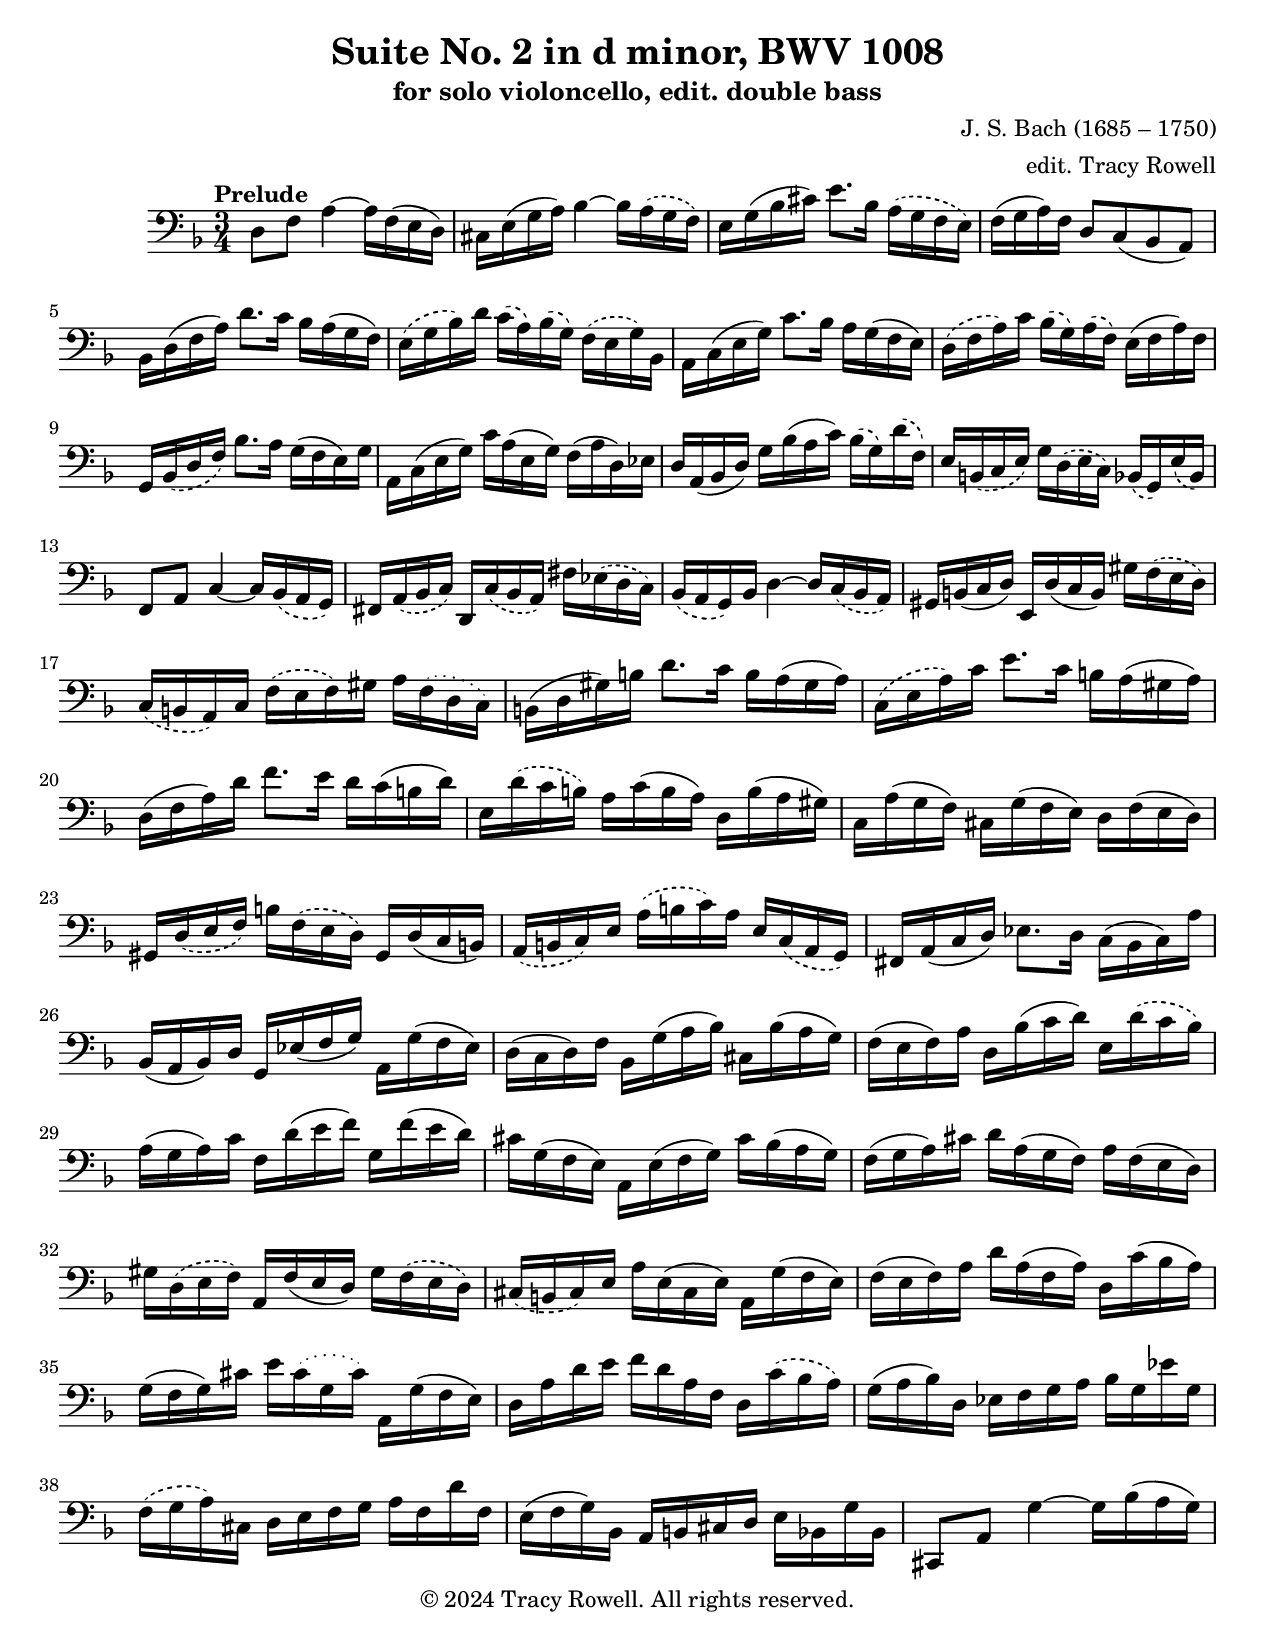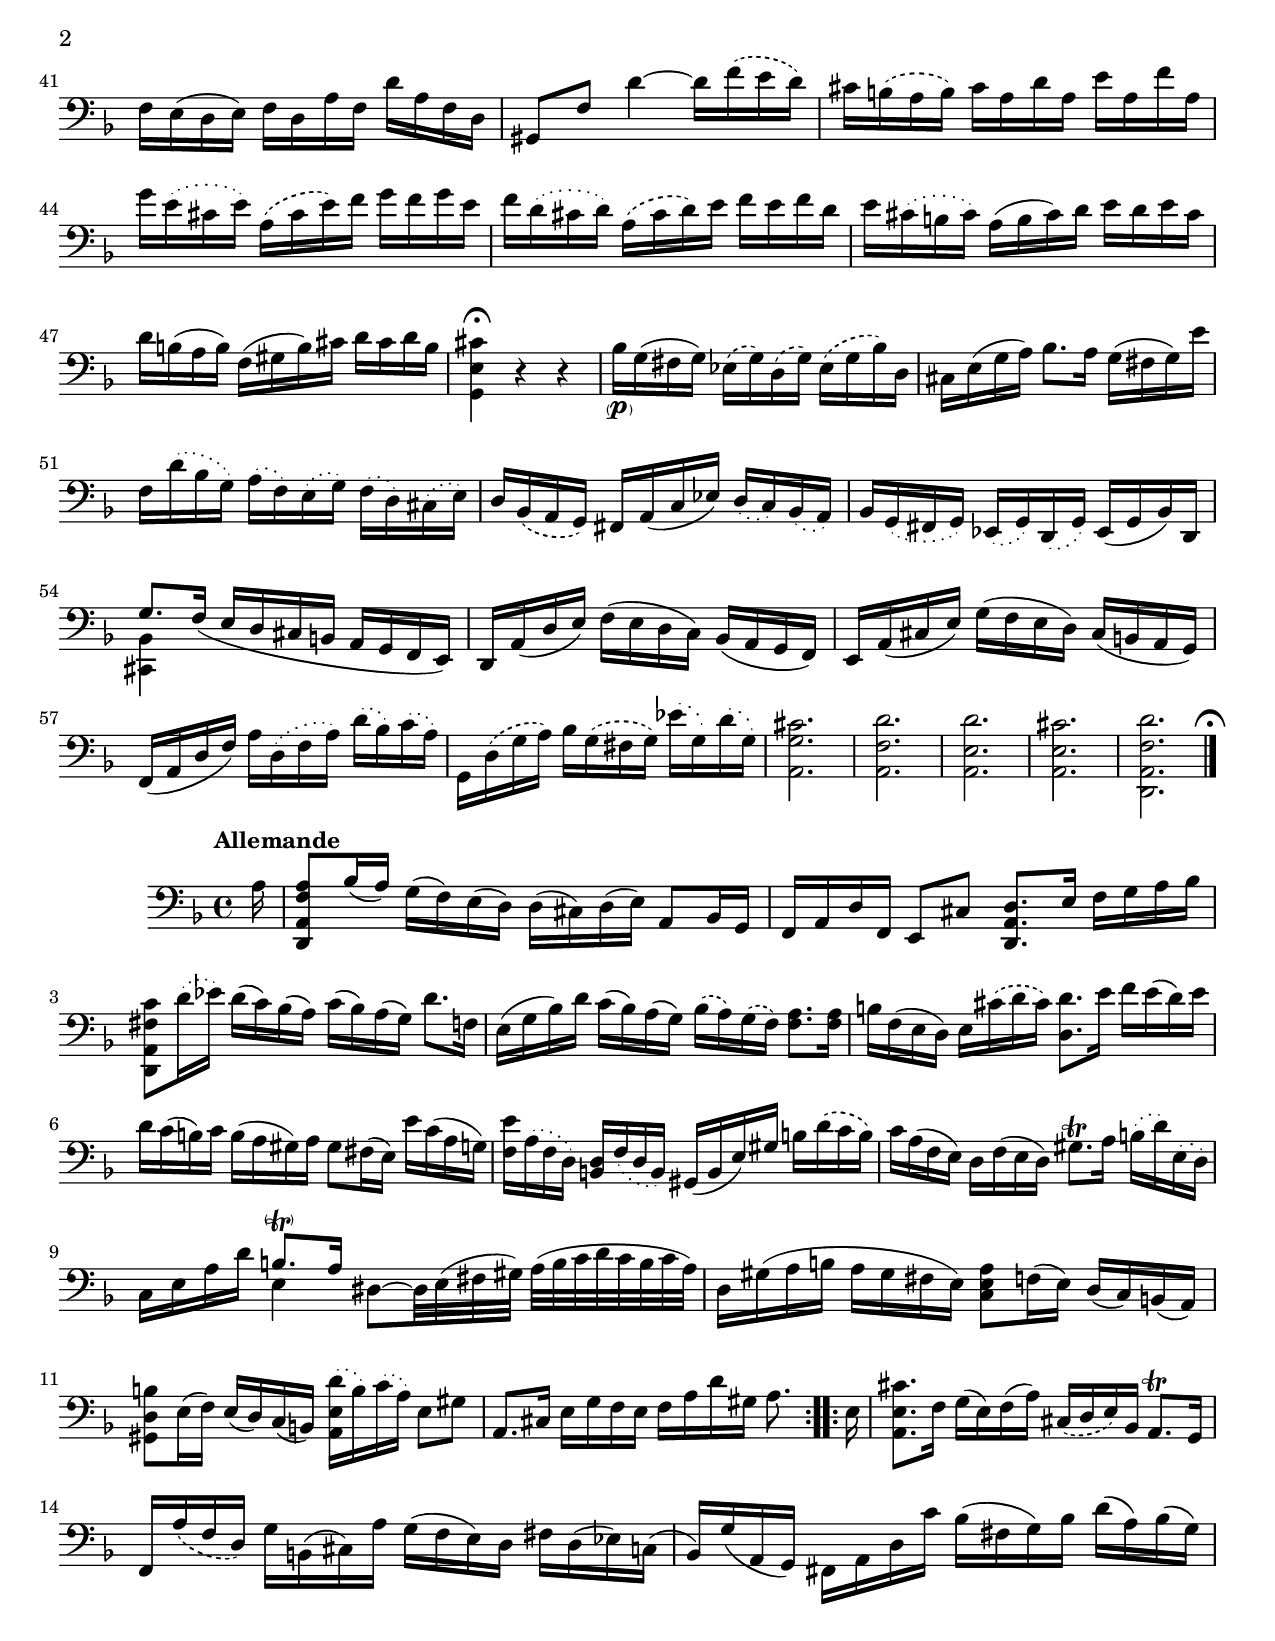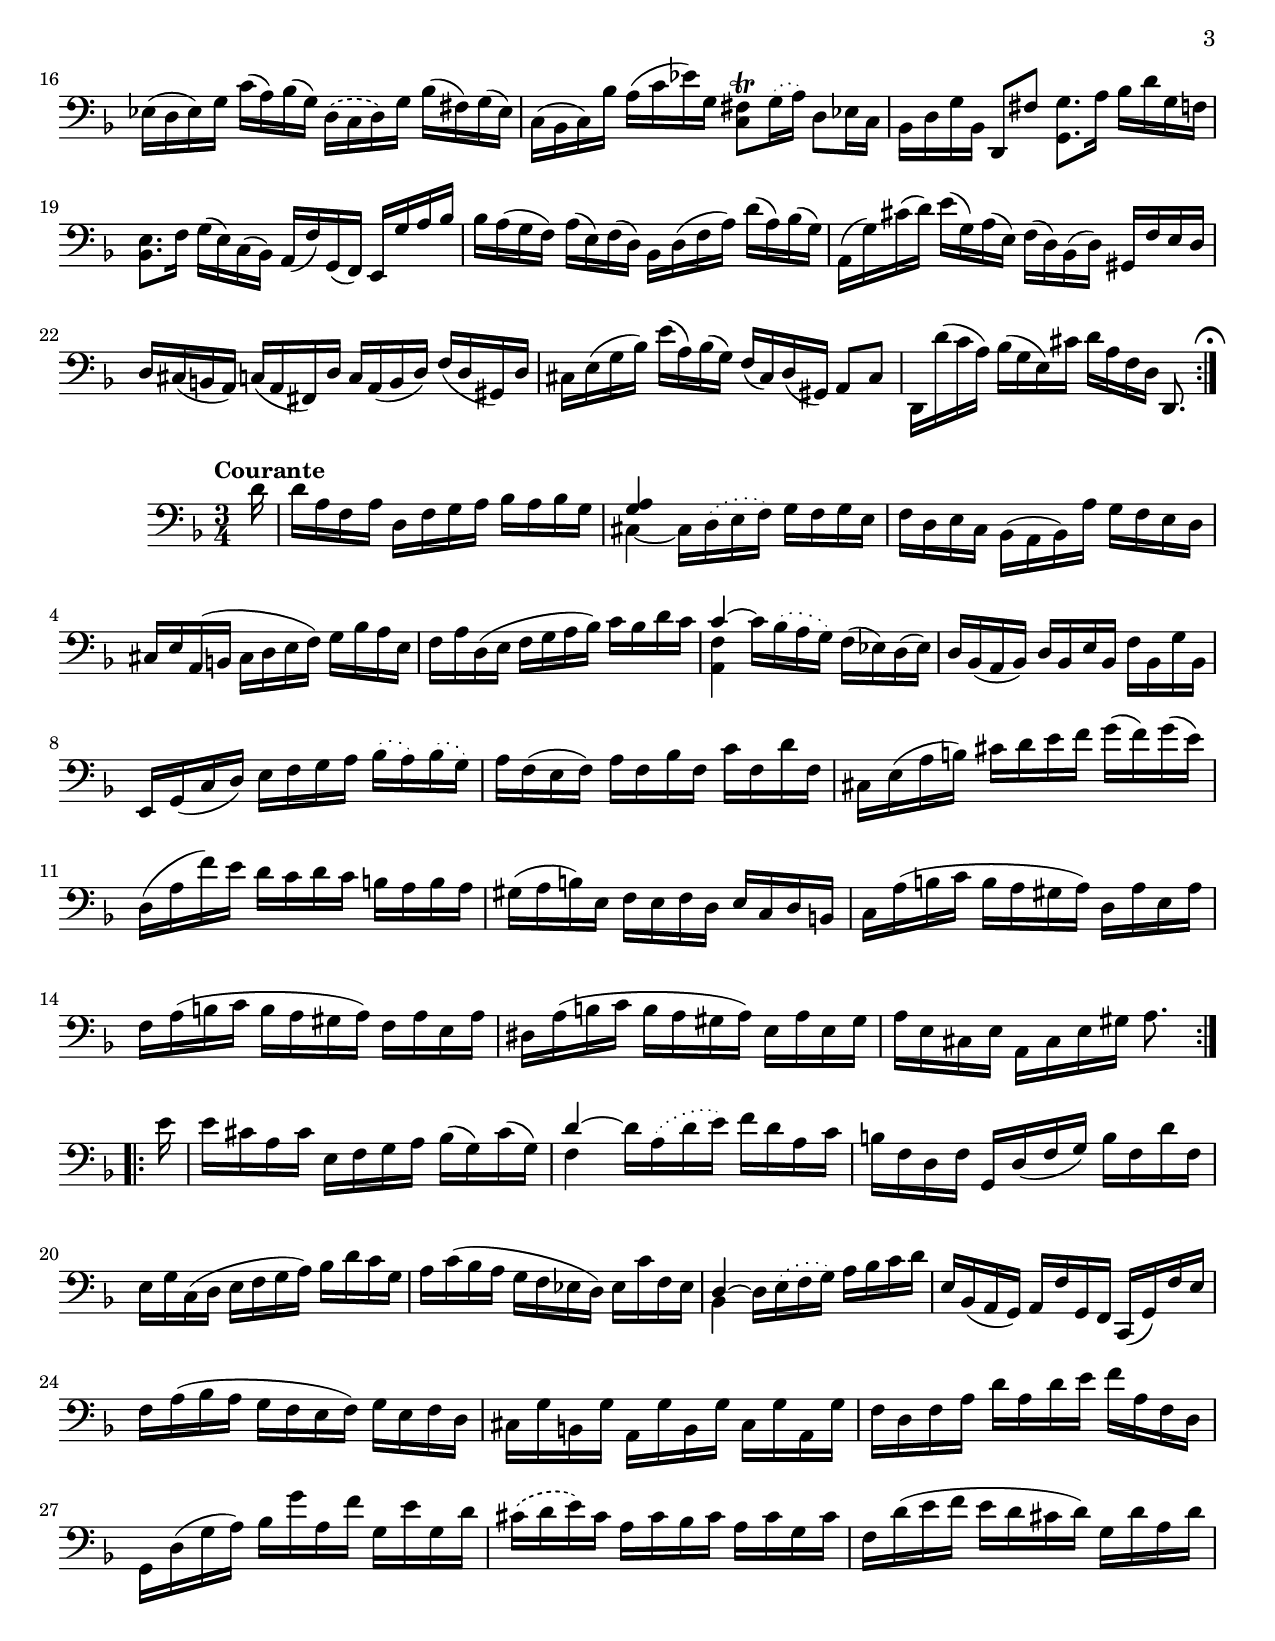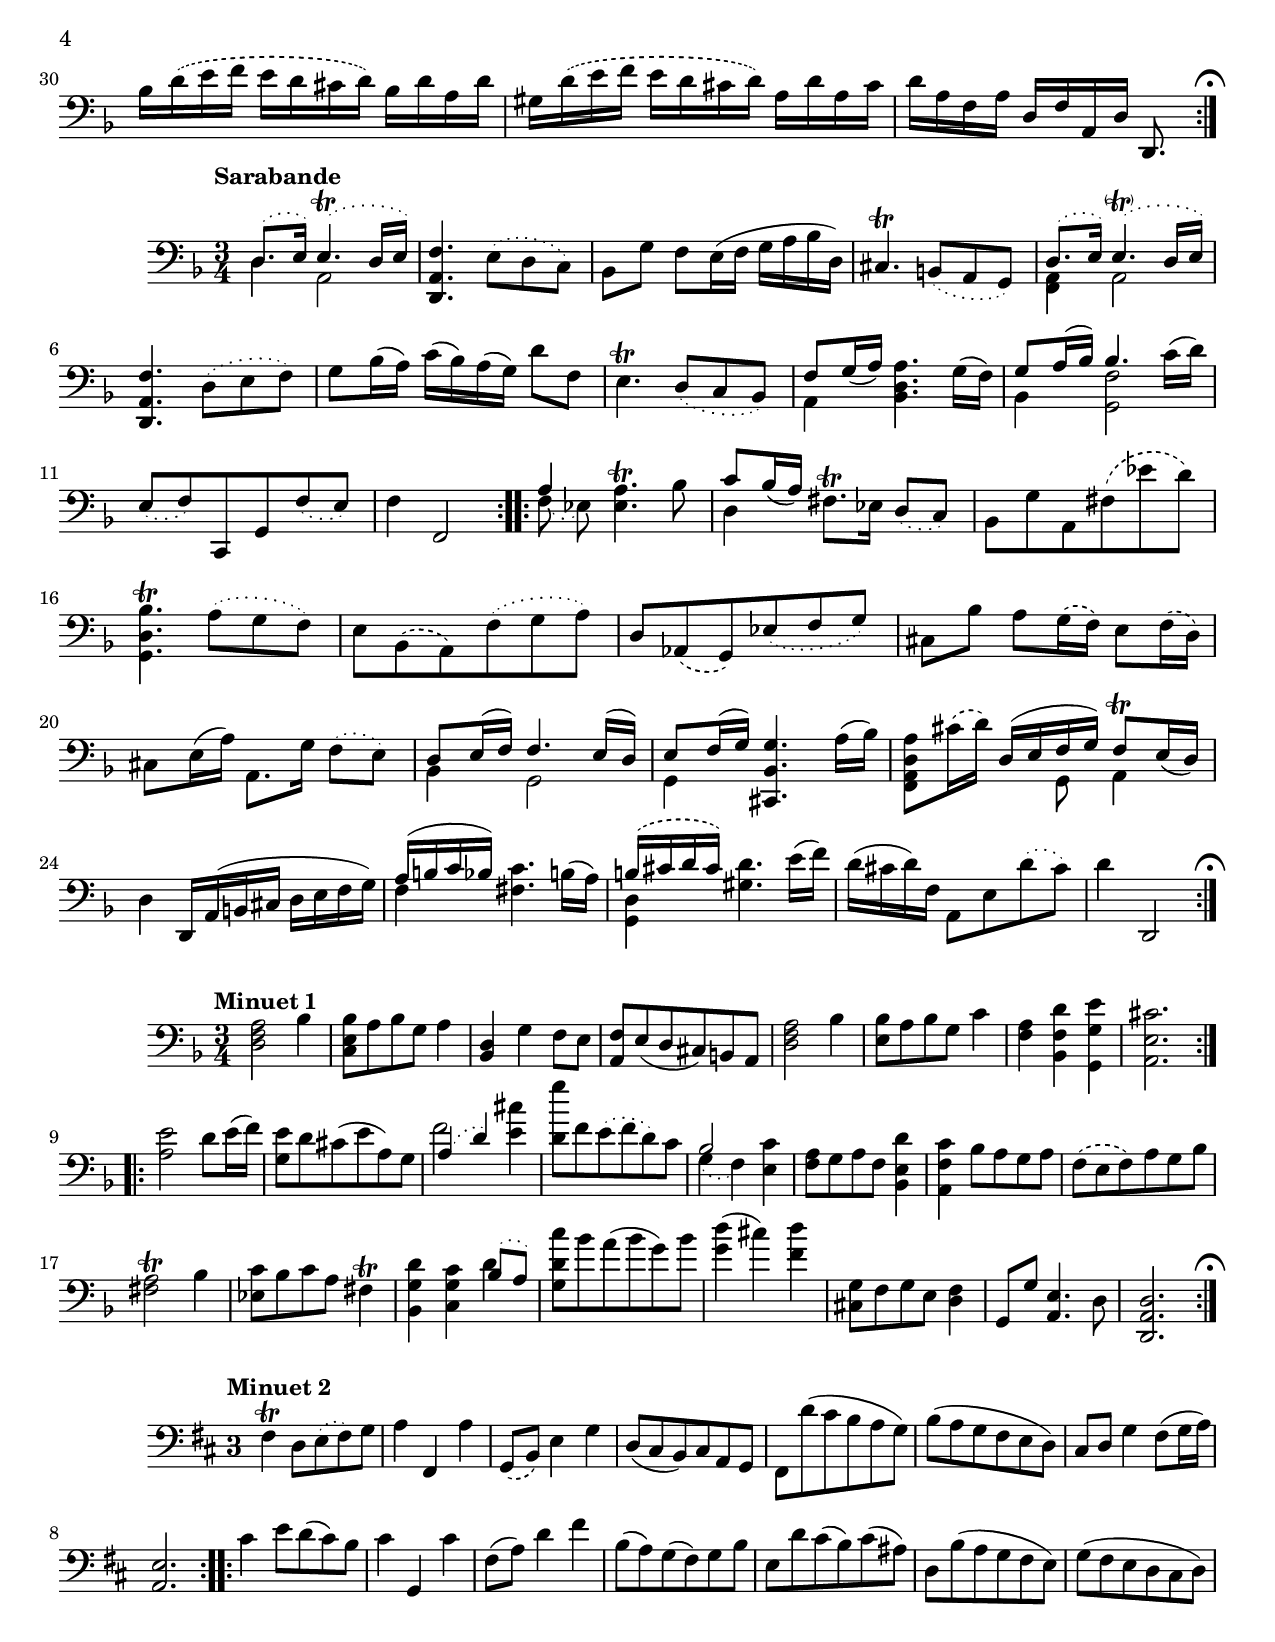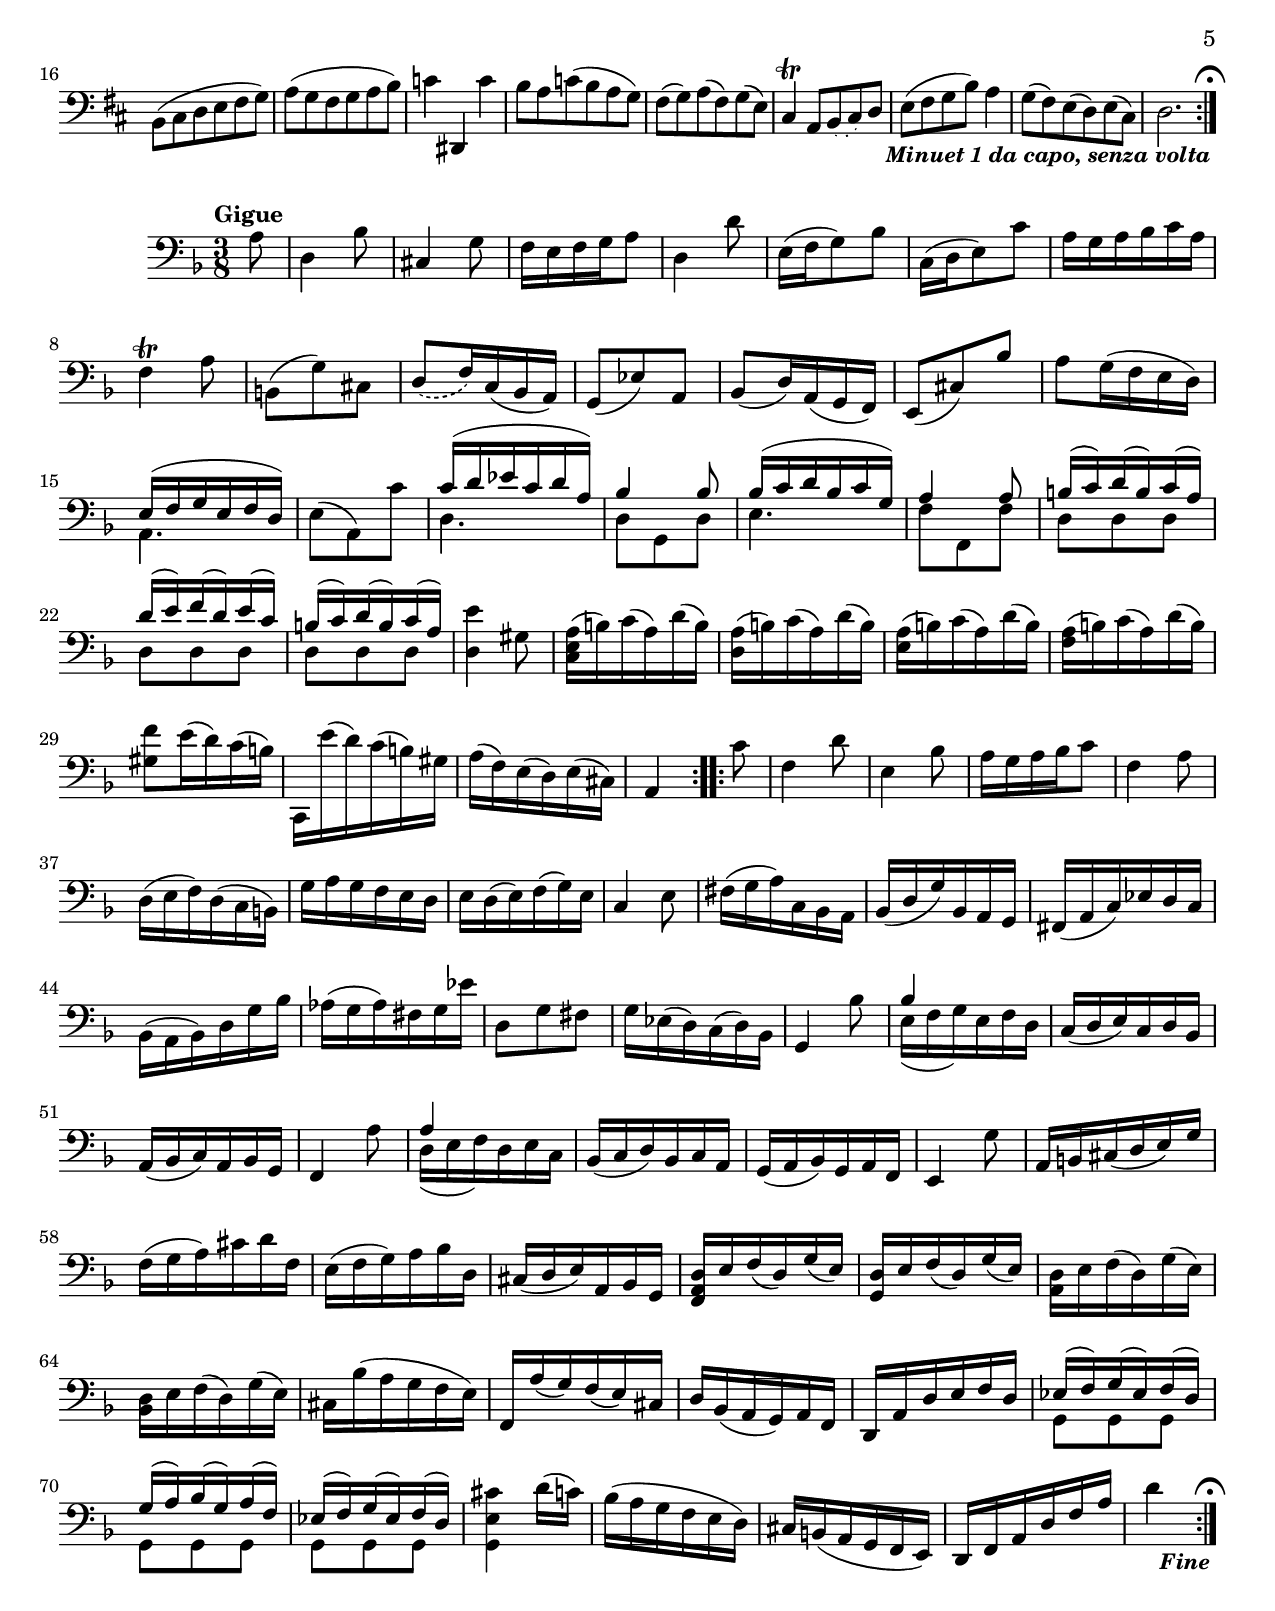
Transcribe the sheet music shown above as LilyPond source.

\version "2.24.3"
\language "english"

\pointAndClickOff
\header {
  title = "Suite No. 2 in d minor, BWV 1008"
  subtitle = "for solo violoncello, edit. double bass"
  composer = "J. S. Bach (1685 – 1750)"
  arranger = "edit. Tracy Rowell"
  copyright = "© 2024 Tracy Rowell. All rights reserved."
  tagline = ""
}

\paper {
  #(set-paper-size "letter")
}

\version "2.24.3"
\language "english"

\score {
  \relative c {
    \tempo \markup "Prelude"
    \clef bass
    \key d \minor
    \time 3/4

    d8 f a4~ 16 f( e d) |
    cs e( g a) bf4~ 16 \slurDashed a( g f) |
    e \slurSolid g( bf cs) e8. bf16 \slurDashed a( g f e) |
    \slurSolid f( g a) f d8 c( bf a) |
    bf16 d( f a) d8. c16 bf a( g f) |                                        %5
    \slurDashed e( g bf) d c( a) bf( g) f( e g) bf, |
    a \slurSolid c( e g) c8. bf16 a g( f e) |
    \slurDashed d( f a) c bf( g) a( f) \slurSolid e( f a) f |
    g, \slurDashed bf( d f) bf8. a16 \slurSolid g( f e) g |
    a, c( e g) c a( e g) f( a d,) ef |                                      %10
    d a( bf d) g bf( a c) \slurDashed bf( g) d'( f,) |
    e b( c e) g d( e c) bf( g) e'( bf) |
    f8 a c4~ 16 bf( a g) |
    fs a( bf c) d, c'( bf a) fs' ef( d c) |
    \slurDashed bf( a g) bf d4~ 16 c( bf a) |                               %15
    \slurSolid gs b( c d) e, d'( c b) \slurDashed gs' f( e d) |
    c( b a) c f( e f) gs a \slurDotted f( d c) |
    \slurSolid b( d gs) b d8. c16 b a( gs a) |
    \slurDashed c,( e a) c e8. c16 b \slurSolid a( gs a) |
    d,( f a) d f8. e16 d c( b d) |                                          %20
    \slurDashed e, d'( c b) a \slurSolid c( b a) d, b'( a gs) |
    c, a'( g f) cs g'( f e) d f( e d) |
    \slurDashed gs, d'( e f) b f( e d) gs, \slurSolid d'( c b) |
    \slurDashed a( b c) e a( b c) a e c( a g) |
    \slurSolid fs a( c d) ef8. d16 c( bf c) a' |                             %25
    bf,( a bf) d g, ef'( f g) a, g'( f ef) |
    d( c d) f bf, g'( a bf) cs, bf'( a g) |
    f( e f) a d, bf'( c d) e, \slurDashed d'( c bf) |
    \slurSolid a( g a) c f, d'( e f) g, f'( e d) |
    cs g( f e) a, e'( f g) cs bf( a g) |                                    %30
    f( g a) cs d a( g f) a f( e d) |
    \slurDashed gs d( e f) a, \slurSolid f'( e d) gs \slurDashed f( e d) |
    cs( b cs) e a \slurSolid e( cs e) a, g'( f e) |
    f( e f) a d a( f a) d, c'( bf a) |
    g( f g) cs e \slurDotted cs( g cs) a, \slurSolid g'( f e) |             %35
    d a' d e f d a f d \slurDashed c'( bf a) |
    \slurSolid g( a bf) d, ef f g a bf g ef' g, |
    \slurDashed f( g a) cs, d e f g a f d' f, |
    \slurSolid e( f g) bf, a b cs d e bf g' bf, |
    cs,8 a' g'4~ 16 bf( a g) |                                              %40
    f e( d e) f d a' f d' a f d |
    gs,8 f' d'4~ 16 \slurDashed f( e d) |
    cs b( a b) cs a d a e' a, f' a, |
    g' \slurDotted e( cs e) \slurDashed a,( cs e) f g f g e |
    \slurDotted f d( cs d) \slurDashed a( cs d) e f e f d |                 %45
    \slurDotted e cs( b cs) \slurSolid a( b cs) d e d e cs |
    d b( a b) f( gs b) cs d cs d b |
    <g, e' cs'>4\fermata r r |
    bf'16 \parenthesize \p g( fs g) \slurDashed ef( g) d( g) ef( g bf) d, |
    \slurSolid cs e( g a) bf8. a16 g( fs g) e' |                            %50
    \slurDotted f, d'( bf g) a( f) e( g) f( d) cs( e) |
    \slurDashed d bf( a g) fs \slurSolid a( c ef) \slurDotted d( c) bf( a) |
    bf g( fs g) ef( g) d( g) \slurSolid ef( g bf) d, |
    <<
      {\voiceOne g'8. \slurDown f16( e d cs b a g f e)}
      \new Voice { \voiceTwo 
          <cs bf'>4
      }
    >> \oneVoice |
    \slurSolid d16 a'( d e) f( e d c) bf( a g f) |                          %55
    e a( cs e) g( f e d) cs( b a g) |
    f ( a d f) \slurDotted a d,( f a) d( bf) c( a) |
    \slurDashed g, d'( g a) bf g( fs g) \slurDotted ef'( g,) d'( g,) |
    <a, g' cs>2. |
    <a f' d'> |                                                            %60
    <a e' d'> |
    <a e' cs'> |
    <d, a' f' d'> | \fine 
    \mark \markup { \smaller \musicglyph "scripts.ufermata" }
 }
}

\version "2.24.3"
\language "english"

\score {
  \relative c {
    \tempo \markup "Allemande"
    \clef bass
    \key d \minor

    \partial 16 
    \repeat volta 2 {
      a'16 |
      <d,, a' f' a>8 bf''16( a) g( f) e( d) d( cs) d( e) a,8 bf16 g |
      f a d f, e8 cs' <d, a' d>8. e'16 f g a bf |
      <d,, a' fs' c'>8 \slurDotted d''16( ef) \slurSolid d( c) bf( a) c( bf)
      a( g) d'8. f,16 |
      e( g bf) d c( bf) a( g) \slurDashed bf( a) g( f) <f a>8. <f a>16 |
      \slurSolid b f( e d) \slurDashed e cs'( d cs) <d, d'>8. e'16 \slurSolid f 
      e( d) e |                                                              %5
      d c( b) c b (a gs) a gs8 fs16( e) e' c( a g) |
      \slurDotted <f e'> a( f d) <b d> f'( d b) \slurSolid gs( b e) gs 
      \slurDashed b d( c b) |
      \slurSolid c a( f e) d f( e d) gs8.\trill a16 \slurDotted b( d) e,( d) |
      c e a d
      <<
        {\voiceOne
          b8. \parenthesize \trill a16
        }
        \new Voice {\voiceTwo
          e4
        }
      >> \oneVoice
      \slurSolid ds8~ 32 e( fs gs) a( b c d c b c a) |
      d,16 gs( a b a gs fs e) <c e a>8 f16( e) d( c) b( a) |                %10
      <gs d' b'>8 e'16( f) e( d) c( b) \slurDotted <a e' d'>( b') c( a) e8 gs |
      a,8. cs16 e g f e f a d gs, a8.
    } \repeat volta 2 {
      e16 |
      \slurSolid <a, e' cs'>8. f'16 g( e) f( a) \slurDashed cs,( d e) bf
      a8.\trill g16 |
      f a'( f d) \slurSolid g b,( cs) a' g( f e) d fs d( ef) c( |
      bf) g'( a, g) fs a d c' bf( fs g)bf d( a) bf( g) |                    %15  
      ef( d ef) g c( a) bf( g) \slurDashed d( c d) g \slurSolid bf( fs) g( 
      ef) |
      c( bf c) bf' a( c ef) g, <c, fs>8 \trill \slurDotted g'16( a) d,8 ef16 
      c |
      bf d g bf, d,8 fs' <g, g'>8. a'16 bf d g, f |
      <bf, e>8. f'16 \slurSolid g( e) c( bf) a( f') g,( f) e g' a bf |
      bf a( g f) a( e) f( d) bf d( f a) d( a) bf( g) |                      %20
      a,( g') cs( d) e( g,) a( e) f( d) bf( d) gs, f' e d |
      d cs( b a) c( a fs) d' c a( b d) f( d gs,) d' |
      cs e( g bf) e( a,) bf( g) f( cs) d( gs,) a8 cs |
      d,16 d''( c a) bf( g e) cs' d a f d d,8.
    }
    \mark \markup { \smaller \musicglyph "scripts.ufermata" }
  }
}

\version "2.24.3"
\language "english"

\score{
 \relative c{
  \tempo \markup "Courante"
  \clef bass
  \key d \minor
  \time 3/4
  \partial 16 
  \repeat volta 2 {
   d'16 |
   d a f a d, f g a bf a bf g |
   <<
    {\voiceOne
     <g a>4
    } \new Voice {\voiceTwo
     cs,4~ 16 \slurDotted  \slurUp d( e f) g f g e
    }
   >> \oneVoice |
   f d e c \slurSolid bf( a bf) a' g f e d |
   cs e a,( b cs d e f) g bf a e |
   f a d,( e f g a bf) c bf d c |                                            %5
   <<
    {\voiceOne
     c4~ \stemDown 16 \slurDotted bf( a g) \slurSolid f( ef) d( ef)
    } \new Voice {\voiceTwo
     <a, f'>4
    }
   >> \oneVoice \stemNeutral |
   d16 bf( a bf) d bf e bf f' bf, g' bf, |
   e, g( c d) e f g a \slurDotted bf( a) bf( g) |
   \slurSolid a f( e f) a f bf f c' f, d' f, |
   cs e( a b) cs d e f g( f) g( e) |                                        %10
   d,( a' f') e d c d c b a b a |
   gs( a b) e, f e f d e c d b |
   c a'( b c b a gs a) d, a' e a |
   f a( b c b a gs a) f a e a |
   ds, a'( b c b a gs a) e a e gs |                                         %15
   a e cs e a, cs e gs a8. 
  } \repeat volta 2 {
   e'16 |
   e cs a cs e, f g a bf( g) cs( g) |
   <<
    {\voiceOne
     d'4~ \stemDown 16 \slurDotted a( d e) f d a c
    } \new Voice {\voiceTwo
     f,4
    }
   >> \oneVoice |
   \stemNeutral b16 f d f g, \slurSolid d'( f g) b f d' f, |
   e g c,( d e f g a) bf d c g |                                            %20
   a c( bf a g f ef d) ef c' f, ef |
   <<
    {\voiceOne
     d4~ \stemDown 16 \slurDotted e( f g) 
    } \new Voice {\voiceTwo
     bf,4
    }
   >> \oneVoice \stemNeutral
   a'16 bf c d |
   \slurSolid e, bf( a g) a f' g, f c( g') f' e |
   f a( bf a g f e f) g e f d |
   cs g' b, g' a, g' b, g' cs, g' a, g' |                                   %25
   f d f a d a d e f a, f d |
   g, d'( g a) bf g' a, f' g, e' g, d' |
   \slurDashed cs( d e) cs a cs bf cs a cs g cs |
   \slurSolid f, d'( e f e d cs d) g, d' a d |
   \slurDashed bf d( e f e d cs d) bf d a d |                               %30
   gs, d'( e f e d cs d) a d a cs |
   d a f a d, f a, d d,8. 
  }
  \mark \markup { \smaller \musicglyph "scripts.ufermata" }
 }
}

\version "2.24.3"
\language "english"

\score {
 \relative c {
  \tempo \markup "Sarabande"
  \clef bass
  \key d \minor
  \time 3/4

  \mergeDifferentlyHeadedOn
  \mergeDifferentlyDottedOn
  \repeat volta 2 {
   <<
    {\voiceOne
     \slurDotted d8.( e16) e4.( \trill d16 e)
    } \new Voice {\voiceTwo
     d4 a2
    }
   >> \oneVoice
   \mergeDifferentlyHeadedOff
   \mergeDifferentlyDottedOff |
   <d, a' f'>4. e'8( d c) |
   \slurSolid bf g' f e16( f g a bf d,)
   cs4. \trill \slurDotted b8( a g) |
   <<
    {\voiceOne
     d'8.( e16) e4.( \parenthesize \trill d16 e)
    } \new Voice {\voiceTwo
     <f, a>4 a2
    }
   >> \oneVoice |                                                            %5
   <d, a' f'>4. d'8( e f) |
   \slurSolid g bf16( a) c( bf) a( g) d'8 f, |
   e4. \trill \slurDotted d8( c bf) |
   <<
   {\voiceOne
    \slurSolid \slurDown f' g16( a)
   } \new Voice {\voiceTwo
    a,4
   }
   >> \oneVoice
   <bf d a'>4. g'16( f) |
   <<
   {\voiceOne
    g8 a16( bf) bf4. \stemDown c16( d)
   } \new Voice {\voiceTwo
    bf,4 <g f'>2
   }
   >> \oneVoice \stemNeutral |                                              %10
   \slurDotted e'8( f) c, g' f'( e) |
   f4 f,2 |
  } \repeat volta 2 {
   <<
    {\voiceOne
     a'4
    } \new Voice {\voiceTwo
     \slurDotted f8( ef)
    }
   >> \oneVoice
   <ef a>4. \trill bf'8 |
   <<
    {\voiceOne
     \slurSolid \slurDown c bf16( a)
    } \new Voice {\voiceTwo
     d,4
    }
   >> \oneVoice
   fs8. \trill ef16 \slurDotted d8( c) |
   bf g' a, \slurDashed fs'( ef' d) |                                       %15
   <g,, d' bf'>4. \trill \slurDotted a'8( g f) |
   \slurDashed e bf( a) \slurDotted f'( g a) |
   \slurDashed d, af( g) \slurDotted ef'( f g) |
   \slurDashed cs, bf' a g16( f) e8 f16( d) |
   \slurSolid cs8 e16( a) a,8. g'16 \slurDotted f8( e) |                    %20
   <<
    {\voiceOne
     \slurSolid d e16( f) f4. e16( d) |
     e8 f16( g)
    } \new Voice {\voiceTwo
     bf,4 g2 |
     g4
    }
   >> \oneVoice
   <cs, bf' g'>4. a''16( bf) |
   \slurDashed <f, a d a'>8 cs''16( d)
   <<
    {\voiceOne
     \slurSolid d,( e f g) f8 \trill \slurDown e16( d)
    } \new Voice {\voiceTwo
     s8 g, a4 
    }
   >> \oneVoice |
   d4 d,16 a'( b cs d e f g) |
   <<
    {\voiceOne
     a( b c bf)
    } \new Voice {\voiceTwo
     f4
    }
   >> \oneVoice
   <fs c'>4. b16( a) |                                                      %25
   <<
    {\voiceOne
     \slurDashed b( cs d cs)
    } \new Voice {\voiceTwo
     <g, d'>4
    }
   >> \oneVoice
   <gs' d'>4. \slurSolid e'16( f) |
   d( cs d) f, a,8 e' \slurDotted d'( cs) |
   d4 d,,2
  }
  \mark \markup { \smaller \musicglyph "scripts.ufermata" }
 }
}

\version "2.24.3"
\language "english"

\score {
 \relative c {
  \tempo \markup "Minuet 1"
  \clef bass
  \key d \minor
  \time 3/4

  <d f a>2 bf'4 |
  <c, e bf'>8 a' bf g a4 |
  <bf, d> g' f8 e |
  <a, f'> e'( d cs) b a |
  <d f a>2 bf'4 |                                                            %5
  <e, bf'>8 a bf g c4 |
  <f, a>4 <bf, f' d'> <g g' e'> |
  <a e' cs'>2. \bar ":|.|:" |
  <a' e'>2 d8 e16( f) |
  <g, e'>8 d' cs( e a,) g |                                                 %10
  <<
   {\voiceOne
    \slurDotted a4( d)
   } \new Voice {\voiceTwo
    f2
   }
  >> \oneVoice
  <e cs'>4 |
  <d g'>8 f e( f d) c |
  <<
   {\voiceOne
    bf2
   } \new Voice {\voiceTwo
    \slurDotted g4( f)
   }
  >> \oneVoice
  <e c'>4 |
  <f a>8 g a f <bf, e d'>4 |
  <a f' c'> bf'8 a g a |                                                    %15
  \slurDashed f( e f) a g bf |
  <fs a>2 \trill bf4 |
  <ef, c'>8 bf' c a fs4 \trill |
  <bf, g' d'>4 <c g' c>
  <<
   {\voiceOne
    \slurDotted bf'8( a)
   } \new Voice {\voiceTwo
    d4
   }
  >> \oneVoice |
  <g, d' c'>8 bf' \slurSolid a( bf g) bf |                                  %20
  <g d'>4( cs) <f, d'> |
  <cs, g'>8 f g e <d f>4 |
  g,8 g' <a, e'>4. d8 |
  <d, a' d>2. \bar ":|." |
  \mark \markup { \smaller \musicglyph "scripts.ufermata" }
 }
}

\version "2.24.3"
\language "english"

\score {
 \relative c {
  \once \override Staff.TimeSignature.style = #'single-digit 
  \tempo \markup "Minuet 2"
  \clef bass
  \key d \major
  \time 3/4

  \repeat volta 2 {
   fs4 \trill \slurDotted d8 e( fs) g |
   a4 fs, a' |
   \slurDashed g,8( b) e4 g |
   \slurSolid d8( cs b) cs a g |
   fs d''( cs b a g) |                                                       %5
   b( a g fs e d) |
   cs d g4 fs8( g16 a) |
   <a, e'>2. |
  } \repeat volta 2 {
   cs'4 e8 d( cs) b |
   cs4 g, cs' |                                                             %10
   fs,8( a) d4 fs |
   b,8( a) g( fs) g b |
   e, d' cs( b) cs( as) |
   d, b'( a g fs e) |
   g( fs e d cs d) |                                                        %15
   b( cs d e fs g) |
   a( g fs g a b) |
   c4 ds,, c'' |
   b8 a c( b a g) |
   fs( g) a( fs) g( e) |                                                    %20
   cs4 \trill \slurDotted a8 b( cs) d |
   \slurSolid e( fs g b) a4 |
   g8( fs) e( d) e( cs) |
   d2. |
  }
  \once \tweak direction #DOWN
  \textEndMark \markup \smaller \italic \bold "Minuet 1 da capo, senza volta" 
  \mark \markup { \smaller \musicglyph "scripts.ufermata" }
 }
}

\version "2.24.3"
\language "english"

\score {
 \relative c {
  \tempo \markup "Gigue"
  \clef bass
  \key d \minor
  \time 3/8
  \partial 8
  \repeat volta 2 {
   a'8 |
   d,4 bf'8 |
   cs,4 g'8 |
   f16 e f g a8 |
   d,4 d'8 |
   e,16( f g8) bf |                                                          %5
   c,16( d e8) c' |
   a16 g a bf c a |
   f4 \trill a8 |
   b,( g') cs, |
   \slurDashed d( f16) \slurSolid c( bf a) |                                %10
   g8( ef') a, |
   bf( d16) a( g f) |
   e8( cs') bf' |
   a g16( f e d) |
   <<
    { \voiceOne
     e( f g e f d)
    } \new Voice { \voiceTwo
     a4.
    }
   >> \oneVoice |                                                           %15
   e'8( a,) c' |
   <<
    { \voiceOne
     c16( d ef c d a) |
     bf4 bf8 |
     bf16( c d bf c g) |
     a4 a8 |                                                              %20-1
     b16( c) d( b) c( a) |
     d( e) f( d) e( c) |
     b( c) d( b) c( a) |
    } \new Voice { \voiceTwo
     d,4. |
     d8 g, d' |
     e4. |
     f8 f, f' |                                                           %20-2
     d d d |
     d d d |
     d d d |
    }
   >> \oneVoice
   <d e'>4 gs8 |
   <c, e a>16( b') c( a) d( b) |                                            %25
   <d, a'>( b') c( a) d( b) |
   <e, a>( b') c( a) d( b) |
   <f a>( b) c( a) d( b) |
   <gs f'>8 e'16( d) c( b) |
   c,, e''( d) c( b) gs |                                                   %30
   a( f) e( d) e( cs) |
   a4
  } \repeat volta 2 {
   c'8 |
   f,4 d'8 |
   e,4 bf'8 |                                                               %35
   a16 g a bf c8 |
   f,4 a8 |
   d,16( e f) d( c b) |
   g' a g f e d |
   e d( e) f( g) e |
   c4 e8 |                                                                  %40
   fs16( g a) c, bf a |
   bf( d g) bf, a g |
   fs( a c) ef d c |
   bf( a bf) d g bf |
   af( g af) fs g ef' |                                                     %45
   d,8 g fs |
   g16 ef( d) c( d) bf |
   g4 bf'8 |
   <<
    { \voiceOne
     bf4
    } \new Voice { \voiceTwo
     e,16( f g) e f d
    }
   >> \oneVoice |
   c16( d e) c d bf |                                                       %50
   a( bf c) a bf g |
   f4 a'8 |
   <<
    { \voiceOne
     a4 
    } \new Voice { \voiceTwo
     d,16( e f) d e c 
    }
   >> \oneVoice |
   bf( c d) bf c a |
   g( a bf) g a f |                                                         %55
   e4 g'8 |
   a,16 b cs( d e) g |
   f( g a) cs d f, |
   e( f g) a bf d, |
   cs( d e) a, bf g |                                                       %60
   <f a d> e' f( d) g( e) |
   <g, d'> e' f( d) g( e) |
   <a, d> e' f( d) g( e) |
   <bf d> e f( d) g( e) |
   cs bf'( a g f e) |                                                       %65
   f, a'( g) f( e) cs |
   d bf( a g) a f |
   d a' d e f d |
   <<
    { \voiceOne
     ef( f) g( ef) f( d) |
     g( a) bf( g) a( f) |                                                 %70-1
     ef( f) g( ef) f( d) |
    } \new Voice { \voiceTwo
     g,8 g g |
     g g g |                                                              %70-2
     g g g |
    }
   >> \oneVoice
   <g e' cs'>4 d''16( c) |
   bf( a g f e d) |
   cs b( a g f e) |
   d f a d f a |                                                            %75
   d4
  }
  \once \tweak direction #DOWN
  \textEndMark \markup \smaller \italic \bold "Fine" 
  \mark \markup { \smaller \musicglyph "scripts.ufermata" }
 }
}

